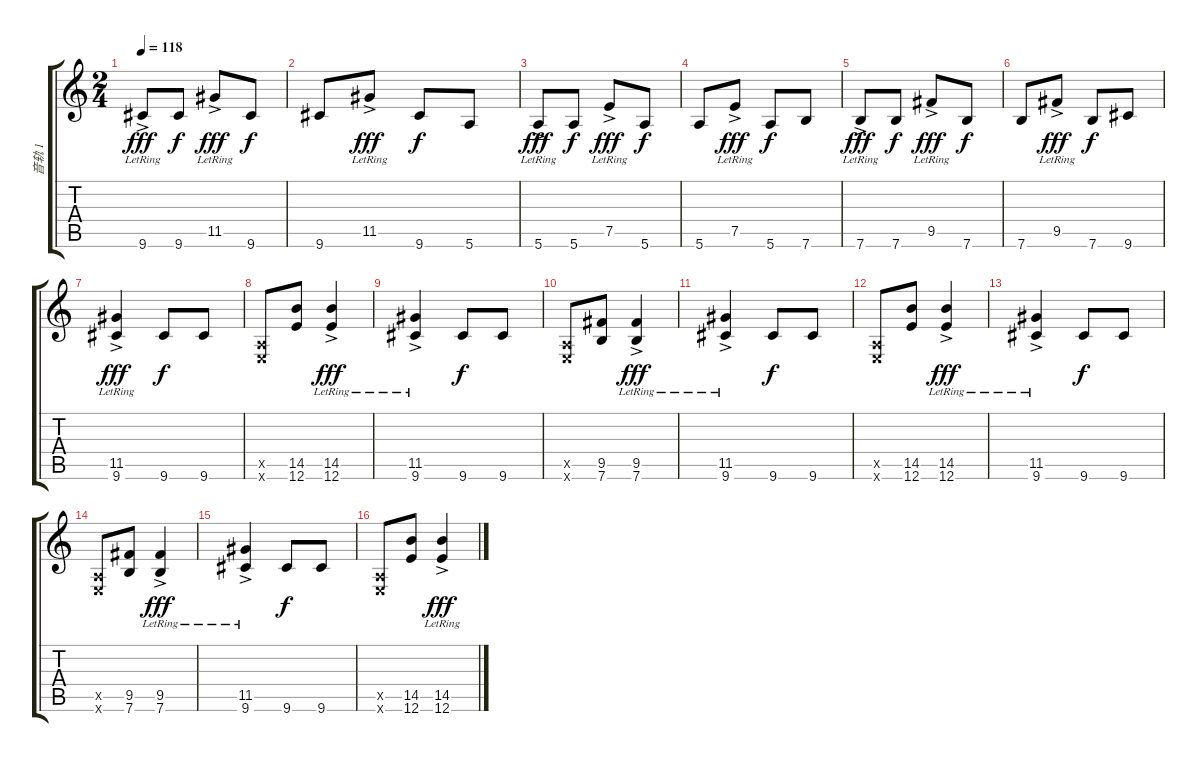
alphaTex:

\track ("音轨 1" "音轨 1") {instrument electricguitarclean}
\staff {score tabs}
\tuning (E4 B3 G3 D3 A2 E2) {hide}
\ts (2 4)
\tempo 118
\clef g2
\ks c
9.6{ac lr}.8{dy fff} 9.6.8{dy f} 11.5{ac lr}.8{dy fff} 9.6.8{dy f} |
9.6.8 11.5{ac lr}.8{dy fff} 9.6.8{dy f} 5.6.8 |
5.6{ac lr}.8{dy fff} 5.6.8{dy f} 7.5{ac lr}.8{dy fff} 5.6.8{dy f} |
5.6.8 7.5{ac lr}.8{dy fff} 5.6.8{dy f} 7.6.8 |
7.6{ac lr}.8{dy fff} 7.6.8{dy f} 9.5{ac lr}.8{dy fff} 7.6.8{dy f} |
7.6.8 9.5{ac lr}.8{dy fff} 7.6.8{dy f} 9.6.8 |
(11.5{ac lr} 9.6{ac lr}).4{dy fff} 9.6.8{dy f} 9.6.8 |
(0.5{x} 0.6{x}).8 (14.5 12.6).8 (14.5{ac lr} 12.6{ac lr}).4{dy fff} |
(11.5{ac lr} 9.6{ac lr}).4 9.6.8{dy f} 9.6.8 |
(0.5{x} 0.6{x}).8 (9.5 7.6).8 (9.5{ac lr} 7.6{ac lr}).4{dy fff} |
(11.5{ac lr} 9.6{ac lr}).4 9.6.8{dy f} 9.6.8 |
(0.5{x} 0.6{x}).8 (14.5 12.6).8 (14.5{ac lr} 12.6{ac lr}).4{dy fff} |
(11.5{ac lr} 9.6{ac lr}).4 9.6.8{dy f} 9.6.8 |
(0.5{x} 0.6{x}).8 (9.5 7.6).8 (9.5{ac lr} 7.6{ac lr}).4{dy fff} |
(11.5{ac lr} 9.6{ac lr}).4 9.6.8{dy f} 9.6.8 |
(0.5{x} 0.6{x}).8 (14.5 12.6).8 (14.5{ac lr} 12.6{ac lr}).4{dy fff}
